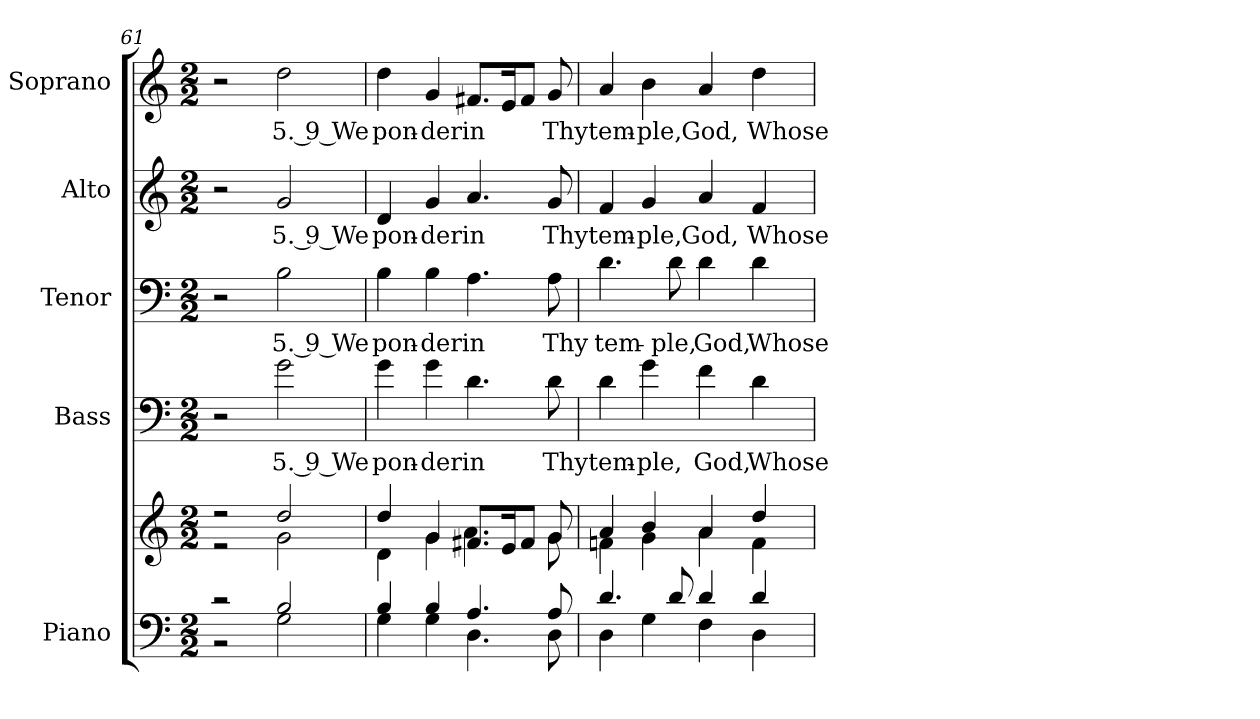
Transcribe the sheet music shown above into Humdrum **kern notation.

**kern	**kern	**kern	**text	**kern	**text	**kern	**text	**kern	**text
*part5	*part5	*part4	*part4	*part3	*part3	*part2	*part2	*part1	*part1
*staff6	*staff5	*staff4	*staff4	*staff3	*staff3	*staff2	*staff2	*staff1	*staff1
*I"Piano	*	*I"Bass	*	*I"Tenor	*	*I"Alto	*	*I"Soprano	*
*I'Pno.	*	*	*	*	*	*	*	*	*
*clefF4	*clefG2	*clefF4	*	*clefF4	*	*clefG2	*	*clefG2	*
*	*	*ITrd7c12	*	*	*	*	*	*	*
*k[]	*k[]	*k[]	*	*k[]	*	*k[]	*	*k[]	*
*C:	*C:	*C:	*	*C:	*	*C:	*	*C:	*
*M2/2	*M2/2	*M2/2	*	*M2/2	*	*M2/2	*	*M2/2	*
=61	=61	=61	=61	=61	=61	=61	=61	=61	=61
*^	*^	*	*	*	*	*	*	*	*
2r	2r	2r	2r	2r	.	2r	.	2r	.	2r	.
!	!	!	!	!	!LO:LY:b:color=#000000	!	!	!	!	!	!
!	!	!	!	!	!	!	!LO:LY:b:color=#000000	!	!	!	!
!	!	!	!	!	!	!	!	!	!LO:LY:b:color=#000000	!	!
!	!	!	!	!	!	!	!	!	!	!	!LO:LY:b:color=#000000
2Bi/	2Gi\	2ddi/	2gi\	2Gi\	5. 9 We	2Bi\	5. 9 We	2gi/	5. 9 We	2ddi\	5. 9 We
=62	=62	=62	=62	=62	=62	=62	=62	=62	=62	=62	=62
!	!	!	!	!	!LO:LY:b:color=#000000	!	!	!	!	!	!
!	!	!	!	!	!	!	!LO:LY:b:color=#000000	!	!	!	!
!	!	!	!	!	!	!	!	!	!LO:LY:b:color=#000000	!	!
!	!	!	!	!	!	!	!	!	!	!	!LO:LY:b:color=#000000
4Bi/	4Gi\	4ddi/	4di\	4Gi\	pon-	4Bi\	pon-	4di/	pon-	4ddi\	pon-
!	!	!	!	!	!LO:LY:b:color=#000000	!	!	!	!	!	!
!	!	!	!	!	!	!	!LO:LY:b:color=#000000	!	!	!	!
!	!	!	!	!	!	!	!	!	!LO:LY:b:color=#000000	!	!
!	!	!	!	!	!	!	!	!	!	!	!LO:LY:b:color=#000000
4Bi/	4Gi\	4gi/	4gi\	4Gi\	-der	4Bi\	-der	4gi/	-der	4gi/	-der
!	!	!	!	!	!LO:LY:b:color=#000000	!	!	!	!	!	!
!	!	!	!	!	!	!	!LO:LY:b:color=#000000	!	!	!	!
!	!	!	!	!	!	!	!	!	!LO:LY:b:color=#000000	!	!
!	!	!	!	!	!	!	!	!	!	!	!LO:LY:b:color=#000000
4.Ai/	4.Di\	8.f#Xi/L	4.ai\	4.Di\	in	4.Ai\	in	4.ai/	in	8.f#Xi/L	in
.	.	16ei/K	.	.	.	.	.	.	.	16ei/K	.
.	.	8f#i/J	.	.	.	.	.	.	.	8f#i/J	.
!	!	!	!	!	!LO:LY:b:color=#000000	!	!	!	!	!	!
!	!	!	!	!	!	!	!LO:LY:b:color=#000000	!	!	!	!
!	!	!	!	!	!	!	!	!	!LO:LY:b:color=#000000	!	!
!	!	!	!	!	!	!	!	!	!	!	!LO:LY:b:color=#000000
8Ai/	8Di\	8gi/	8gi\	8Di\	Thy	8Ai\	Thy	8gi/	Thy	8gi/	Thy
=63	=63	=63	=63	=63	=63	=63	=63	=63	=63	=63	=63
!	!	!	!	!	!LO:LY:b:color=#000000	!	!	!	!	!	!
!	!	!	!	!	!	!	!LO:LY:b:color=#000000	!	!	!	!
!	!	!	!	!	!	!	!	!	!LO:LY:b:color=#000000	!	!
!	!	!	!	!	!	!	!	!	!	!	!LO:LY:b:color=#000000
4.di/	4Di\	4ai/	4fni\	4Di\	tem-	4.di\	tem-	4fi/	tem-	4ai/	tem-
!	!	!	!	!	!LO:LY:b:color=#000000	!	!	!	!	!	!
!	!	!	!	!	!	!	!	!	!LO:LY:b:color=#000000	!	!
!	!	!	!	!	!	!	!	!	!	!	!LO:LY:b:color=#000000
.	4Gi\	4bi/	4gi\	4Gi\	-ple,	.	.	4gi/	-ple,	4bi\	-ple,
!	!	!	!	!	!	!	!LO:LY:b:color=#000000	!	!	!	!
8di/	.	.	.	.	.	8di\	-ple,	.	.	.	.
!	!	!	!	!	!LO:LY:b:color=#000000	!	!	!	!	!	!
!	!	!	!	!	!	!	!LO:LY:b:color=#000000	!	!	!	!
!	!	!	!	!	!	!	!	!	!LO:LY:b:color=#000000	!	!
!	!	!	!	!	!	!	!	!	!	!	!LO:LY:b:color=#000000
4di/	4Fi\	4ai/	4ai\	4Fi\	God,	4di\	God,	4ai/	God,	4ai/	God,
!	!	!	!	!	!LO:LY:b:color=#000000	!	!	!	!	!	!
!	!	!	!	!	!	!	!LO:LY:b:color=#000000	!	!	!	!
!	!	!	!	!	!	!	!	!	!LO:LY:b:color=#000000	!	!
!	!	!	!	!	!	!	!	!	!	!	!LO:LY:b:color=#000000
4di/	4Di\	4ddi/	4fi\	4Di\	Whose	4di\	Whose	4fi/	Whose	4ddi\	Whose
*v	*v	*	*	*	*	*	*	*	*	*	*
*	*v	*v	*	*	*	*	*	*	*	*
=	=	=	=	=	=	=	=	=	=
*-	*-	*-	*-	*-	*-	*-	*-	*-	*-
